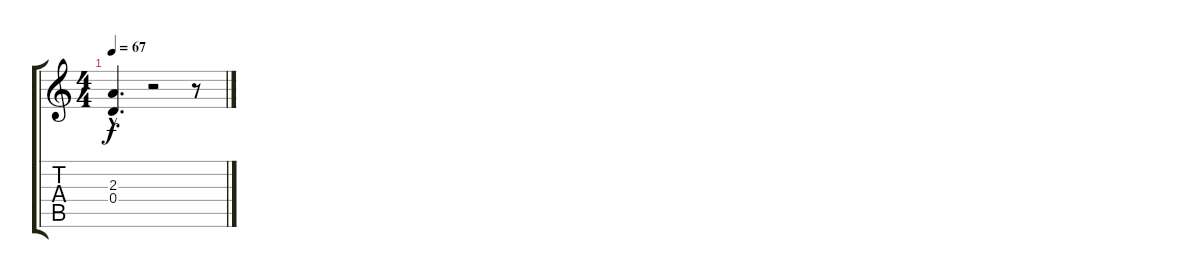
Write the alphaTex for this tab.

\track "" {instrument distortionguitar}
\staff {score tabs}
\tuning (E4 B3 G3 D3 A2 E2) {hide}
\ts (4 4)
\tempo 67
\clef g2
\ks c
(2.3{hac t} 0.4{hac t}).4{d dy f} r.2 r.8
